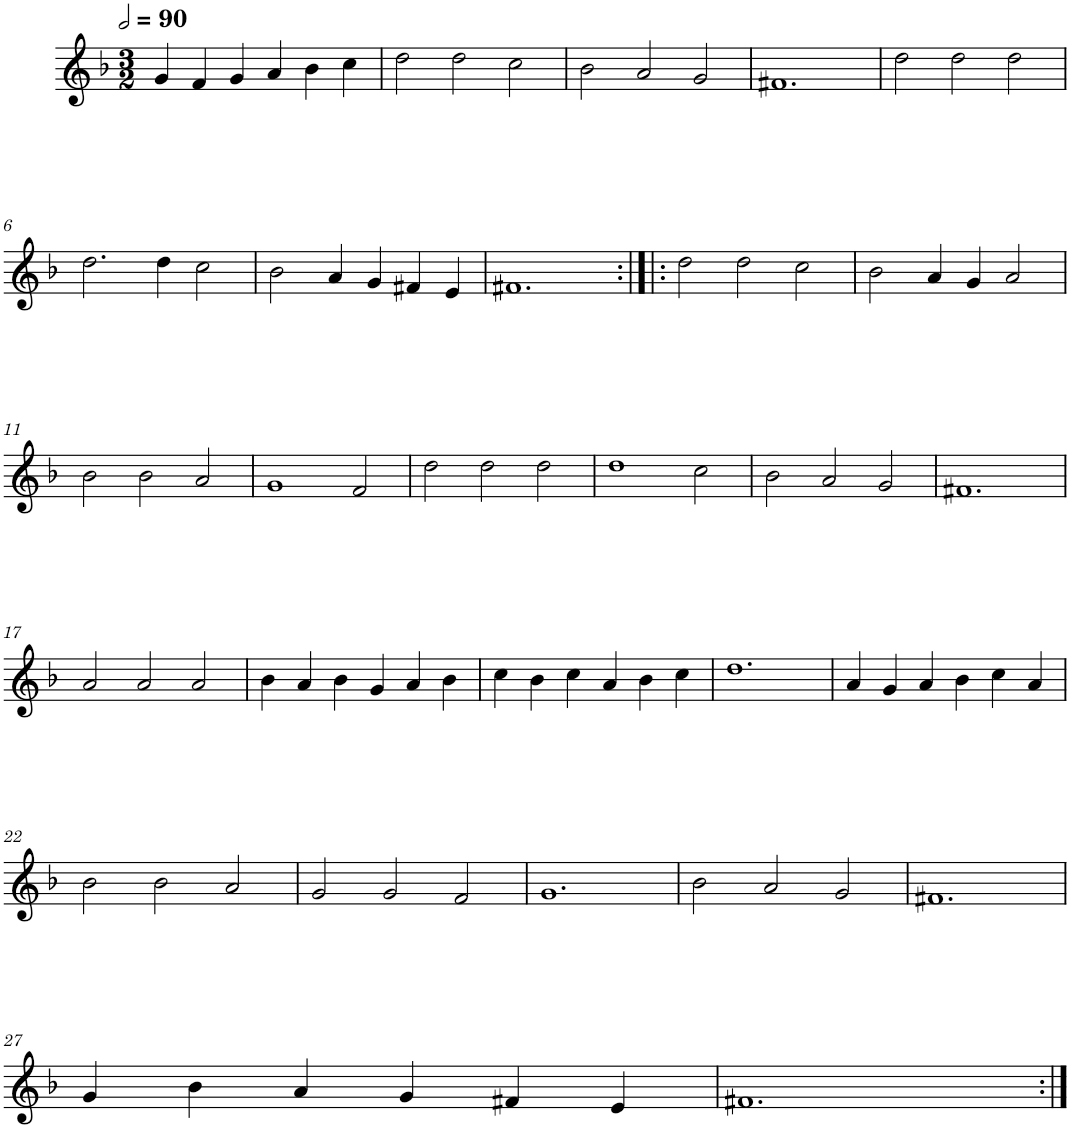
**kern
*part1
*staff1
*I"Quatre parties
*clefG2
*k[b-]
*M3/2
*MM180
=1
4g/
4f/
4g/
4a/
4b-\
4cc\
=2
2dd\
2dd\
2cc\
=3
2b-\
2a/
2g/
=4
1.f#X
=5
2dd\
2dd\
2dd\
!!LO:LB:g=z
=6
2.dd\
4dd\
2cc\
=7
2b-\
4a/
4g/
4f#X/
4e/
=8
1.f#X
=9:|!|:
2dd\
2dd\
2cc\
=10
2b-\
4a/
4g/
2a/
!!LO:LB:g=z
=11
2b-\
2b-\
2a/
=12
1g
2f/
=13
2dd\
2dd\
2dd\
=14
1dd
2cc\
=15
2b-\
2a/
2g/
=16
1.f#X
!!LO:LB:g=z
=17
2a/
2a/
2a/
=18
4b-\
4a/
4b-\
4g/
4a/
4b-\
=19
4cc\
4b-\
4cc\
4a/
4b-\
4cc\
=20
1.dd
=21
4a/
4g/
4a/
4b-\
4cc\
4a/
!!LO:LB:g=z
=22
2b-\
2b-\
2a/
=23
2g/
2g/
2f/
=24
1.g
=25
2b-\
2a/
2g/
=26
1.f#X
!!LO:LB:g=z
=27
4g/
4b-\
4a/
4g/
4f#X/
4e/
=28
1.f#X
=:|!
*-
